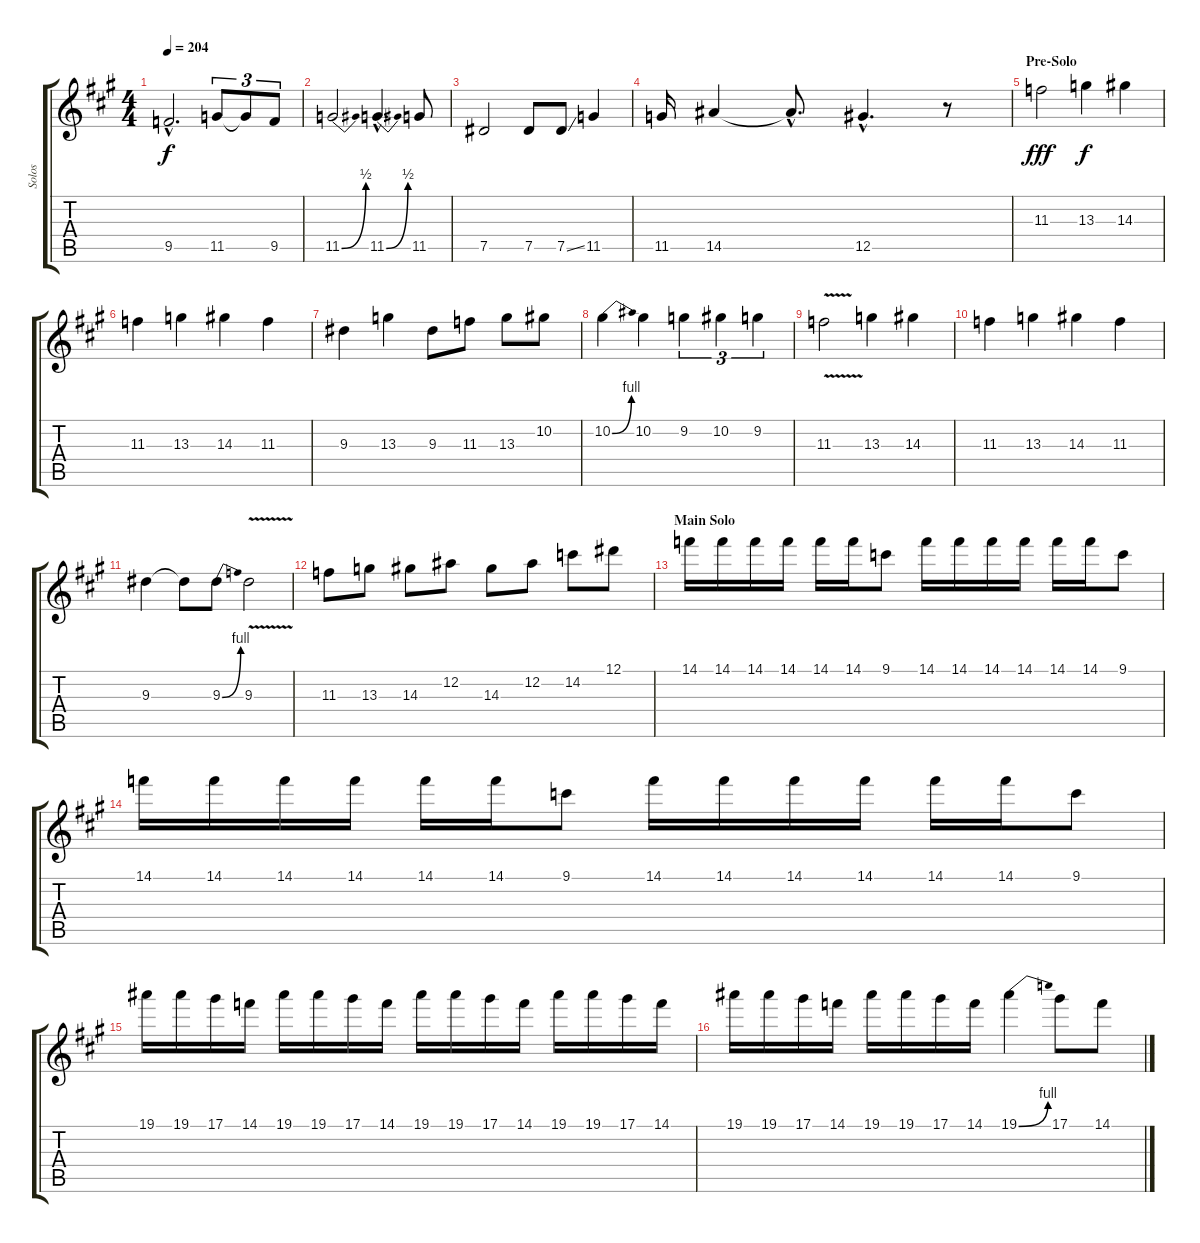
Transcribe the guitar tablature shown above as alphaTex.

\track ("Solos" "Solos") {instrument distortionguitar}
\staff {score tabs}
\tuning (Eb4 Bb3 Gb3 Db3 Ab2 Eb2) {hide}
\ts (4 4)
\tempo 204
\clef g2
\ks a
9.5{hac}.2{d dy f} 11.5.8{tu (3 2)} 11.5{t}.8{tu (3 2)} 9.5.8{tu (3 2)} |
11.5{be (bend 0 0 60 2)}.2 11.5{be (bend 0 0 60 2) hac}.4{d} 11.5.8 |
7.5.2 7.5.8 7.5{ss}.8 11.5.4 |
11.5.16 14.5.4 14.5{hac t}.8{d} 12.5{hac}.4{d} r.8 |
\section ("" "Pre-Solo")
11.3.2{dy fff} 13.3.4{dy f} 14.3.4 |
11.3.4 13.3.4 14.3.4 11.3.4 |
9.3.4 13.3.4 9.3.8 11.3.8 13.3.8 10.2.8 |
10.2{be (bend 0 0 60 4)}.4 10.2.4 9.2.4{tu (3 2)} 10.2.4{tu (3 2)} 9.2.4{tu (3 2)} |
11.3{v}.2 13.3.4 14.3.4 |
11.3.4 13.3.4 14.3.4 11.3.4 |
9.3.4 9.3{t}.8 9.3{be (bend 0 0 60 4)}.8 9.3{v}.2 |
11.3.8 13.3.8 14.3.8 12.2.8 14.3.8 12.2.8 14.2.8 12.1.8 |
\section ("" "Main Solo")
14.1.16 14.1.16 14.1.16 14.1.16 14.1.16 14.1.16 9.1.8 14.1.16 14.1.16 14.1.16 14.1.16 14.1.16 14.1.16 9.1.8 |
14.1.16 14.1.16 14.1.16 14.1.16 14.1.16 14.1.16 9.1.8 14.1.16 14.1.16 14.1.16 14.1.16 14.1.16 14.1.16 9.1.8 |
19.1.16 19.1.16 17.1.16 14.1.16 19.1.16 19.1.16 17.1.16 14.1.16 19.1.16 19.1.16 17.1.16 14.1.16 19.1.16 19.1.16 17.1.16 14.1.16 |
19.1.16 19.1.16 17.1.16 14.1.16 19.1.16 19.1.16 17.1.16 14.1.16 19.1{be (bend 0 0 60 4)}.4 17.1.8 14.1.8
